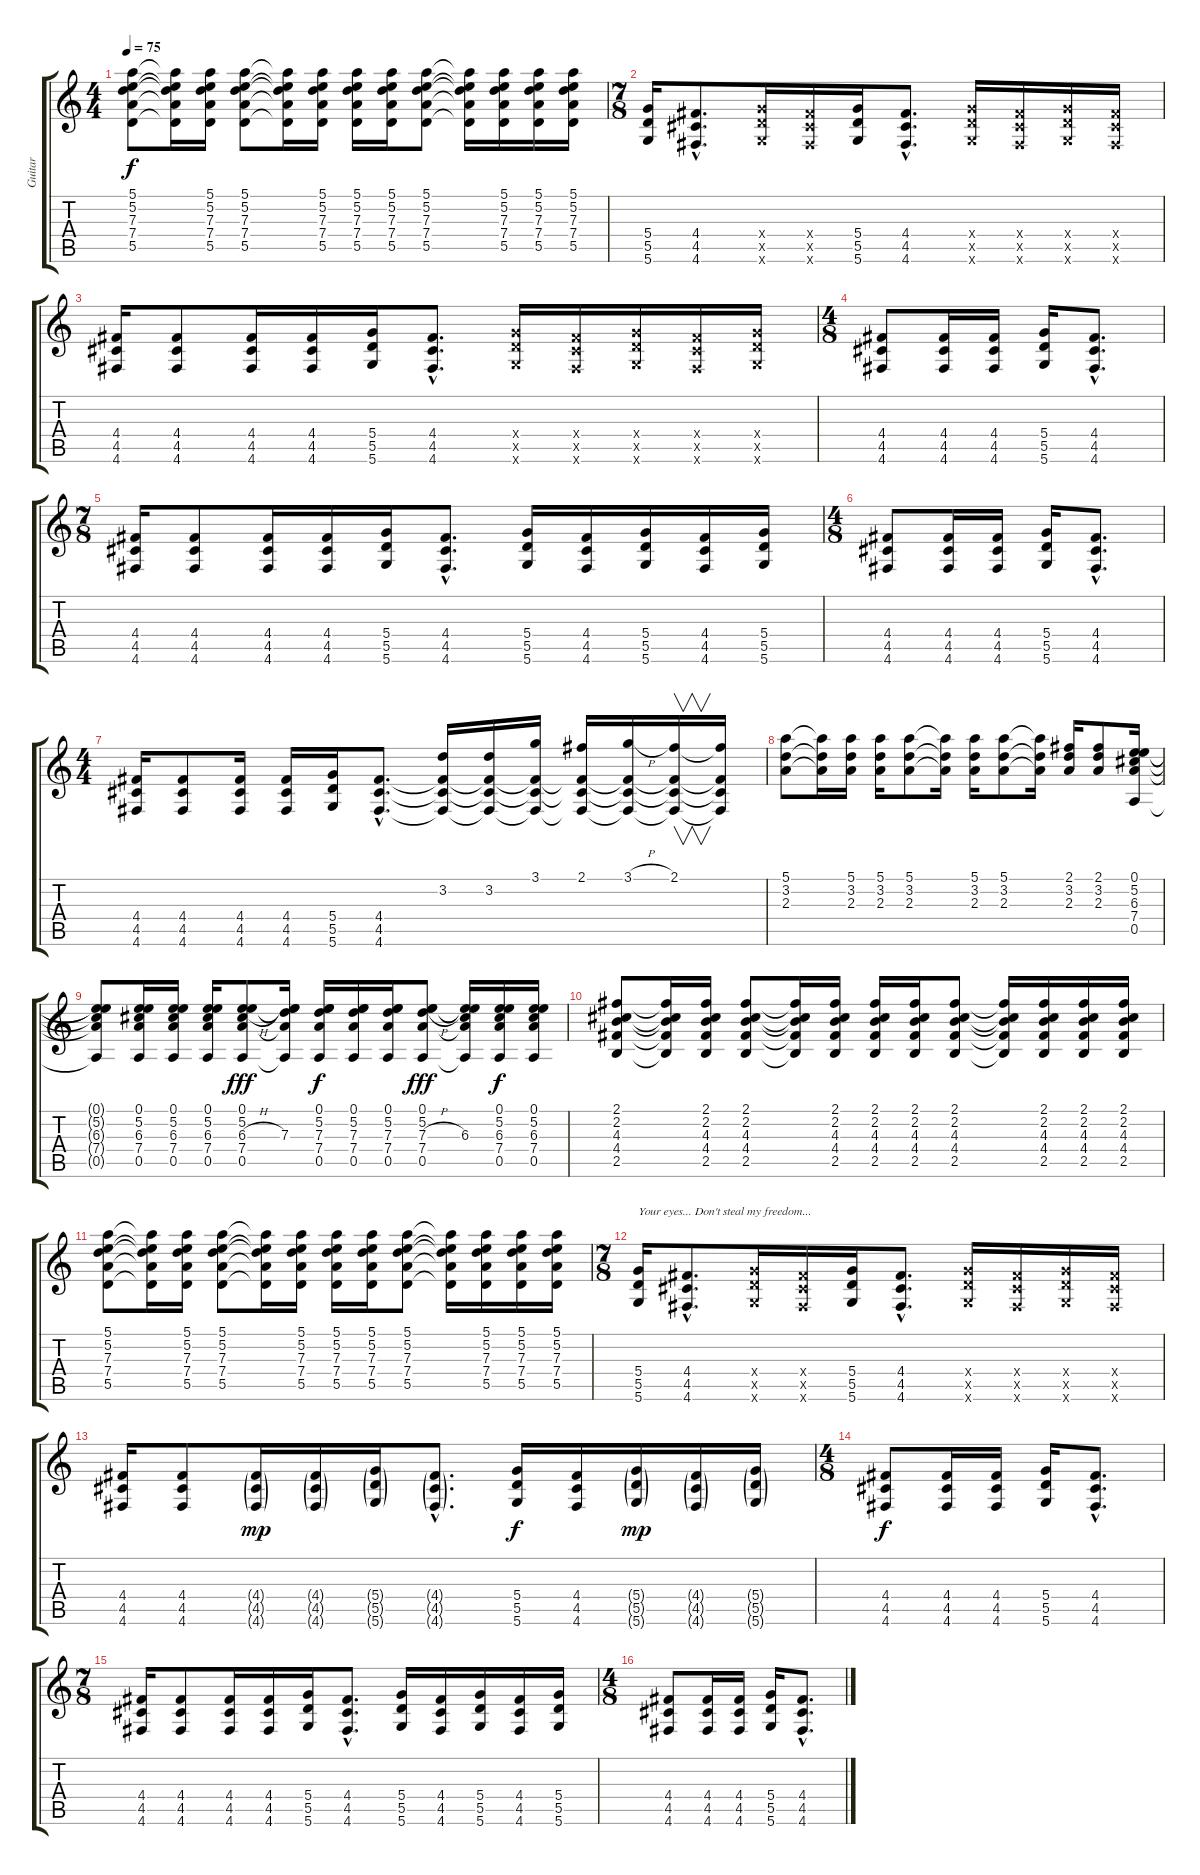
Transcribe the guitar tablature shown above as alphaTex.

\track ("Guitar" "Guitar") {instrument electricguitarjazz}
\staff {score tabs}
\tuning (E4 B3 G3 D3 A2 D2) {hide}
\ts (4 4)
\tempo 75
\clef g2
\ks c
(5.1 5.2 7.3 7.4 5.5).8{dy f} (5.1{t} 5.2{t} 7.3{t} 7.4{t} 5.5{t}).16 (5.1 5.2 7.3 7.4 5.5).16 (5.1 5.2 7.3 7.4 5.5).8 (5.1{t} 5.2{t} 7.3{t} 7.4{t} 5.5{t}).16 (5.1 5.2 7.3 7.4 5.5).16 (5.1 5.2 7.3 7.4 5.5).16 (5.1 5.2 7.3 7.4 5.5).16 (5.1 5.2 7.3 7.4 5.5).8 (5.1{t} 5.2{t} 7.3{t} 7.4{t} 5.5{t}).16 (5.1 5.2 7.3 7.4 5.5).16 (5.1 5.2 7.3 7.4 5.5).16 (5.1 5.2 7.3 7.4 5.5).16 |
\ts (7 8)
(5.4 5.5 5.6).16 (4.4{hac} 4.5{hac} 4.6{hac}).8{d} (5.4{x} 5.5{x} 5.6{x}).16 (4.4{x} 4.5{x} 4.6{x}).16 (5.4 5.5 5.6).16 (4.4{hac} 4.5{hac} 4.6{hac}).8{d} (5.4{x} 5.5{x} 5.6{x}).16 (4.4{x} 4.5{x} 4.6{x}).16 (5.4{x} 5.5{x} 5.6{x}).16 (4.4{x} 4.5{x} 4.6{x}).16 |
(4.4 4.5 4.6).16 (4.4 4.5 4.6).8 (4.4 4.5 4.6).16 (4.4 4.5 4.6).16 (5.4 5.5 5.6).16 (4.4{hac} 4.5{hac} 4.6{hac}).8{d} (5.4{x} 5.5{x} 5.6{x}).16 (4.4{x} 4.5{x} 4.6{x}).16 (5.4{x} 5.5{x} 5.6{x}).16 (4.4{x} 4.5{x} 4.6{x}).16 (5.4{x} 5.5{x} 5.6{x}).16 |
\ts (4 8)
(4.4 4.5 4.6).8 (4.4 4.5 4.6).16 (4.4 4.5 4.6).16 (5.4 5.5 5.6).16 (4.4{hac} 4.5{hac} 4.6{hac}).8{d} |
\ts (7 8)
(4.4 4.5 4.6).16 (4.4 4.5 4.6).8 (4.4 4.5 4.6).16 (4.4 4.5 4.6).16 (5.4 5.5 5.6).16 (4.4{hac} 4.5{hac} 4.6{hac}).8{d} (5.4 5.5 5.6).16 (4.4 4.5 4.6).16 (5.4 5.5 5.6).16 (4.4 4.5 4.6).16 (5.4 5.5 5.6).16 |
\ts (4 8)
(4.4 4.5 4.6).8 (4.4 4.5 4.6).16 (4.4 4.5 4.6).16 (5.4 5.5 5.6).16 (4.4{hac} 4.5{hac} 4.6{hac}).8{d} |
\ts (4 4)
(4.4 4.5 4.6).16 (4.4 4.5 4.6).8 (4.4 4.5 4.6).16 (4.4 4.5 4.6).16 (5.4 5.5 5.6).16 (4.4{hac} 4.5{hac} 4.6{hac}).8{d} (3.2 4.4{t} 4.5{t} 4.6{t}).16 (3.2 4.4{t} 4.5{t} 4.6{t}).16 (3.1 4.4{t} 4.5{t} 4.6{t}).16 (2.1 4.4{t} 4.5{t} 4.6{t}).16 (3.1{h} 4.4{t} 4.5{t} 4.6{t}).16 (2.1 4.4{t} 4.5{t} 4.6{t}).16{v} (2.1{t} 4.4{t} 4.5{t} 4.6{t}).16 |
(5.1 3.2 2.3).8{volume 16 instrument overdrivenguitar} (5.1{t} 3.2{t} 2.3{t}).16 (5.1 3.2 2.3).16 (5.1 3.2 2.3).16 (5.1 3.2 2.3).8 (5.1{t} 3.2{t} 2.3{t}).16 (5.1 3.2 2.3).16 (5.1 3.2 2.3).8 (5.1{t} 3.2{t} 2.3{t}).16 (2.1 3.2 2.3).16 (2.1 3.2 2.3).8 (0.1 5.2 6.3 7.4 0.5).16 |
(0.1{t} 5.2{t} 6.3{t} 7.4{t} 0.5{t}).8 (0.1 5.2 6.3 7.4 0.5).16 (0.1 5.2 6.3 7.4 0.5).16 (0.1 5.2 6.3 7.4 0.5).16 (0.1 5.2 6.3{h} 7.4 0.5).8{dy fff} (0.1{t} 5.2{t} 7.3 7.4{t} 0.5{t}).16 (0.1 5.2 7.3 7.4 0.5).16{dy f} (0.1 5.2 7.3 7.4 0.5).16 (0.1 5.2 7.3 7.4 0.5).16 (0.1 5.2 7.3{h} 7.4 0.5).8{dy fff} (0.1{t} 5.2{t} 6.3 7.4{t} 0.5{t}).16 (0.1 5.2 6.3 7.4 0.5).16{dy f} (0.1 5.2 6.3 7.4 0.5).16 |
(2.1 2.2 4.3 4.4 2.5).8 (2.1{t} 2.2{t} 4.3{t} 4.4{t} 2.5{t}).16 (2.1 2.2 4.3 4.4 2.5).16 (2.1 2.2 4.3 4.4 2.5).8 (2.1{t} 2.2{t} 4.3{t} 4.4{t} 2.5{t}).16 (2.1 2.2 4.3 4.4 2.5).16 (2.1 2.2 4.3 4.4 2.5).16 (2.1 2.2 4.3 4.4 2.5).16 (2.1 2.2 4.3 4.4 2.5).8 (2.1{t} 2.2{t} 4.3{t} 4.4{t} 2.5{t}).16 (2.1 2.2 4.3 4.4 2.5).16 (2.1 2.2 4.3 4.4 2.5).16 (2.1 2.2 4.3 4.4 2.5).16 |
(5.1 5.2 7.3 7.4 5.5).8 (5.1{t} 5.2{t} 7.3{t} 7.4{t} 5.5{t}).16 (5.1 5.2 7.3 7.4 5.5).16 (5.1 5.2 7.3 7.4 5.5).8 (5.1{t} 5.2{t} 7.3{t} 7.4{t} 5.5{t}).16 (5.1 5.2 7.3 7.4 5.5).16 (5.1 5.2 7.3 7.4 5.5).16 (5.1 5.2 7.3 7.4 5.5).16 (5.1 5.2 7.3 7.4 5.5).8 (5.1{t} 5.2{t} 7.3{t} 7.4{t} 5.5{t}).16 (5.1 5.2 7.3 7.4 5.5).16 (5.1 5.2 7.3 7.4 5.5).16 (5.1 5.2 7.3 7.4 5.5).16 |
\ts (7 8)
(5.4 5.5 5.6).16{txt "Your eyes... Don't steal my freedom..."} (4.4{hac} 4.5{hac} 4.6{hac}).8{d} (5.4{x} 5.5{x} 5.6{x}).16 (4.4{x} 4.5{x} 4.6{x}).16 (5.4 5.5 5.6).16 (4.4{hac} 4.5{hac} 4.6{hac}).8{d} (5.4{x} 5.5{x} 5.6{x}).16 (4.4{x} 4.5{x} 4.6{x}).16 (5.4{x} 5.5{x} 5.6{x}).16 (4.4{x} 4.5{x} 4.6{x}).16 |
(4.4 4.5 4.6).16 (4.4 4.5 4.6).8 (4.4{g} 4.5{g} 4.6{g}).16{dy mp} (4.4{g} 4.5{g} 4.6{g}).16 (5.4{g} 5.5{g} 5.6{g}).16 (4.4{g hac} 4.5{g hac} 4.6{g hac}).8{d} (5.4 5.5 5.6).16{dy f} (4.4 4.5 4.6).16 (5.4{g} 5.5{g} 5.6{g}).16{dy mp} (4.4{g} 4.5{g} 4.6{g}).16 (5.4{g} 5.5{g} 5.6{g}).16 |
\ts (4 8)
(4.4 4.5 4.6).8{dy f} (4.4 4.5 4.6).16 (4.4 4.5 4.6).16 (5.4 5.5 5.6).16 (4.4{hac} 4.5{hac} 4.6{hac}).8{d} |
\ts (7 8)
(4.4 4.5 4.6).16 (4.4 4.5 4.6).8 (4.4 4.5 4.6).16 (4.4 4.5 4.6).16 (5.4 5.5 5.6).16 (4.4{hac} 4.5{hac} 4.6{hac}).8{d} (5.4 5.5 5.6).16 (4.4 4.5 4.6).16 (5.4 5.5 5.6).16 (4.4 4.5 4.6).16 (5.4 5.5 5.6).16 |
\ts (4 8)
(4.4 4.5 4.6).8 (4.4 4.5 4.6).16 (4.4 4.5 4.6).16 (5.4 5.5 5.6).16 (4.4{hac} 4.5{hac} 4.6{hac}).8{d}
